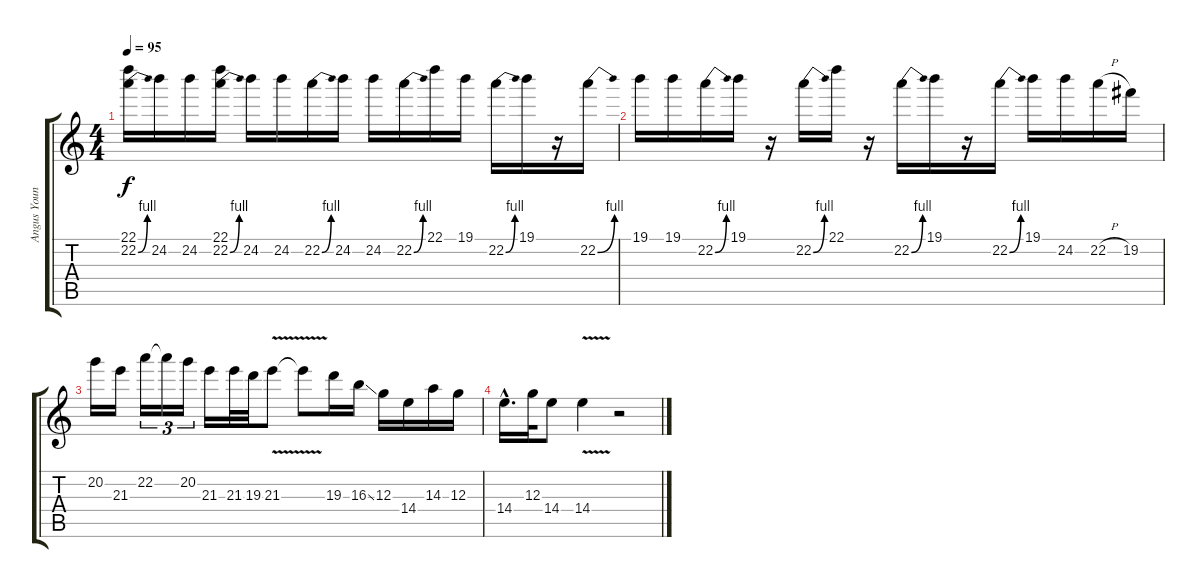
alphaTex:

\track ("Angus Young solo" "Angus Youn") {instrument overdrivenguitar}
\staff {score tabs}
\tuning (E4 B3 G3 D3 A2 E2) {hide}
\ts (4 4)
\tempo 95
\clef g2
\ks c
(22.1 22.2{be (bend 0 0 60 4)}).16{dy f volume 8} 24.2.16 24.2.16 (22.1 22.2{be (bend 0 0 60 4)}).16 24.2.16 24.2.16 22.2{be (bend 0 0 60 4)}.16 24.2.16 24.2.16 22.2{be (bend 0 0 60 4)}.16 22.1.16 19.1.16 22.2{be (bend 0 0 60 4)}.16 19.1.16 r.16 22.2{be (bend 0 0 60 4)}.16 |
19.1.16 19.1.16 22.2{be (bend 0 0 60 4)}.16 19.1.16 r.16 22.2{be (bend 0 0 60 4)}.16 22.1.16 r.16 22.2{be (bend 0 0 60 4)}.16 19.1.16 r.16 22.2{be (bend 0 0 60 4)}.16 19.1.16 24.2.16 22.2{h}.16 19.2.16 |
20.2.16{volume 0} 21.3.16 22.2.16{tu (3 2)} 22.2{t}.16{tu (3 2)} 20.2.16{tu (3 2)} 21.3.16 21.3.32 19.3.32 21.3{v}.8 21.3{t}.8 19.3.16 16.3{ss}.16 12.3.16 14.4.16 14.3.16 12.3.16 |
14.4{hac}.16{d} 12.3.32 14.4.8 14.4{v}.4 r.2
